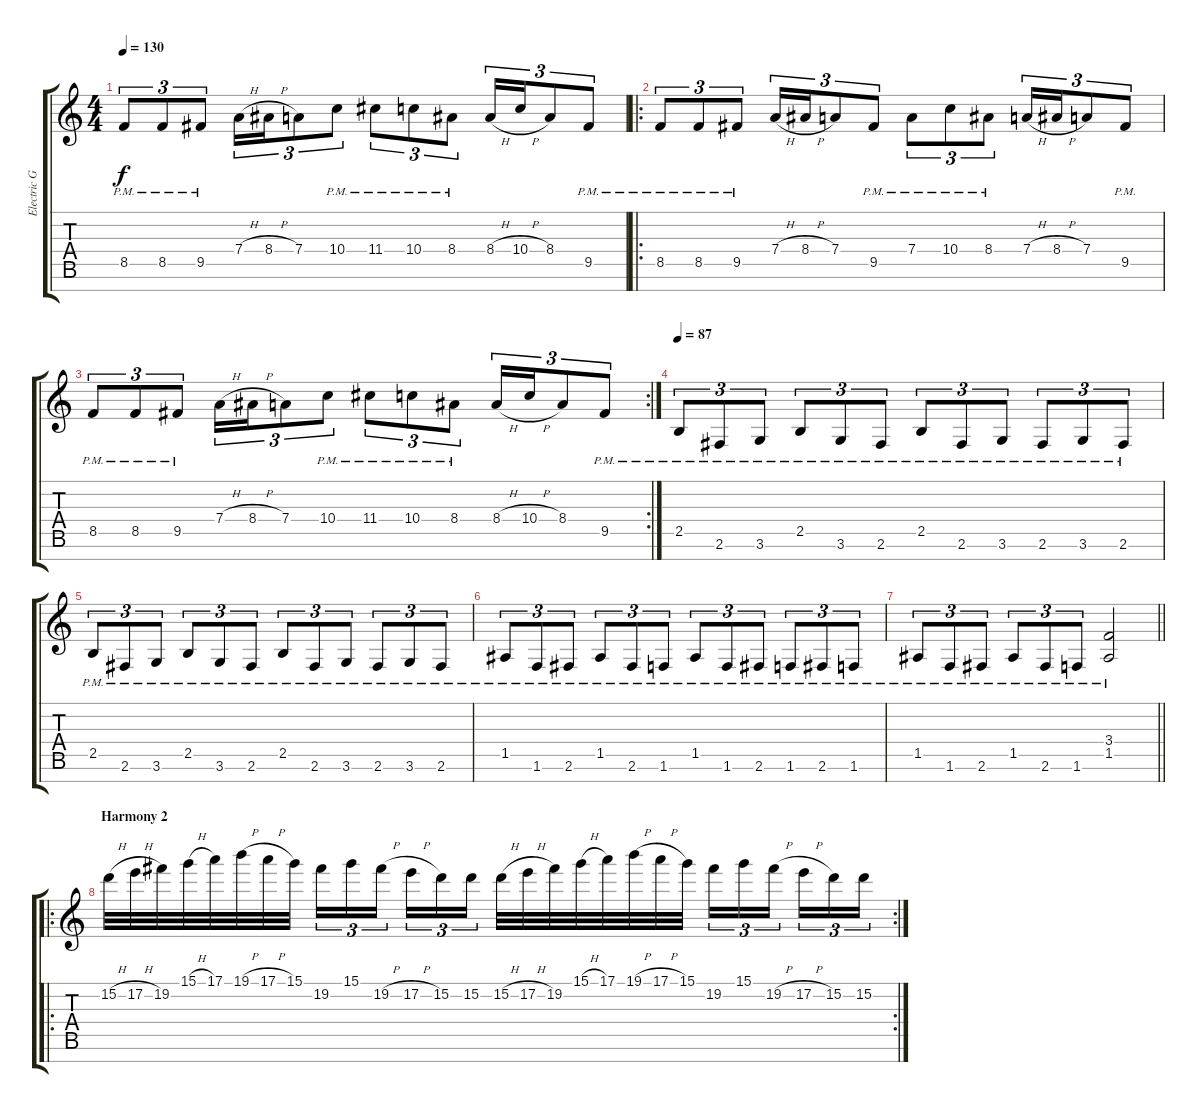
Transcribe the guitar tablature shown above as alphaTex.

\track ("Electric Guitar" "Electric G") {instrument distortionguitar}
\staff {score tabs}
\tuning (E4 B3 G3 D3 A2 E2 B1) {hide}
\ts (4 4)
\tempo 130
\clef g2
\ks c
8.5{pm}.8{tu (3 2) dy f} 8.5{pm}.8{tu (3 2)} 9.5{pm}.8{tu (3 2)} 7.4{h}.16{tu (3 2)} 8.4{h}.16{tu (3 2)} 7.4.8{tu (3 2)} 10.4{pm}.8{tu (3 2)} 11.4{pm}.8{tu (3 2)} 10.4{pm}.8{tu (3 2)} 8.4{pm}.8{tu (3 2)} 8.4{h}.16{tu (3 2)} 10.4{h}.16{tu (3 2)} 8.4.8{tu (3 2)} 9.5{pm}.8{tu (3 2)} |
\ro
8.5{pm}.8{tu (3 2)} 8.5{pm}.8{tu (3 2)} 9.5{pm}.8{tu (3 2)} 7.4{h}.16{tu (3 2)} 8.4{h}.16{tu (3 2)} 7.4.8{tu (3 2)} 9.5{pm}.8{tu (3 2)} 7.4{pm}.8{tu (3 2)} 10.4{pm}.8{tu (3 2)} 8.4{pm}.8{tu (3 2)} 7.4{h}.16{tu (3 2)} 8.4{h}.16{tu (3 2)} 7.4.8{tu (3 2)} 9.5{pm}.8{tu (3 2)} |
\rc 2
8.5{pm}.8{tu (3 2)} 8.5{pm}.8{tu (3 2)} 9.5{pm}.8{tu (3 2)} 7.4{h}.16{tu (3 2)} 8.4{h}.16{tu (3 2)} 7.4.8{tu (3 2)} 10.4{pm}.8{tu (3 2)} 11.4{pm}.8{tu (3 2)} 10.4{pm}.8{tu (3 2)} 8.4{pm}.8{tu (3 2)} 8.4{h}.16{tu (3 2)} 10.4{h}.16{tu (3 2)} 8.4.8{tu (3 2)} 9.5{pm}.8{tu (3 2)} |
\tempo 87
2.5{pm}.8{tu (3 2)} 2.6{pm}.8{tu (3 2)} 3.6{pm}.8{tu (3 2)} 2.5{pm}.8{tu (3 2)} 3.6{pm}.8{tu (3 2)} 2.6{pm}.8{tu (3 2)} 2.5{pm}.8{tu (3 2)} 2.6{pm}.8{tu (3 2)} 3.6{pm}.8{tu (3 2)} 2.6{pm}.8{tu (3 2)} 3.6{pm}.8{tu (3 2)} 2.6{pm}.8{tu (3 2)} |
2.5{pm}.8{tu (3 2)} 2.6{pm}.8{tu (3 2)} 3.6{pm}.8{tu (3 2)} 2.5{pm}.8{tu (3 2)} 3.6{pm}.8{tu (3 2)} 2.6{pm}.8{tu (3 2)} 2.5{pm}.8{tu (3 2)} 2.6{pm}.8{tu (3 2)} 3.6{pm}.8{tu (3 2)} 2.6{pm}.8{tu (3 2)} 3.6{pm}.8{tu (3 2)} 2.6{pm}.8{tu (3 2)} |
1.5{pm}.8{tu (3 2)} 1.6{pm}.8{tu (3 2)} 2.6{pm}.8{tu (3 2)} 1.5{pm}.8{tu (3 2)} 2.6{pm}.8{tu (3 2)} 1.6{pm}.8{tu (3 2)} 1.5{pm}.8{tu (3 2)} 1.6{pm}.8{tu (3 2)} 2.6{pm}.8{tu (3 2)} 1.6{pm}.8{tu (3 2)} 2.6{pm}.8{tu (3 2)} 1.6{pm}.8{tu (3 2)} |
\barLineRight lightlight
1.5{pm}.8{tu (3 2)} 1.6{pm}.8{tu (3 2)} 2.6{pm}.8{tu (3 2)} 1.5{pm}.8{tu (3 2)} 2.6{pm}.8{tu (3 2)} 1.6{pm}.8{tu (3 2)} (3.4 1.5{pm}).2 |
\ro
\rc 2
\section ("" "Harmony 2")
15.2{h}.32 17.2{h}.32 19.2.32 15.1{h}.32 17.1.32 19.1{h}.32 17.1{h}.32 15.1.32 19.2.16{tu (3 2)} 15.1.16{tu (3 2)} 19.2{h}.16{tu (3 2) beam splitsecondary} 17.2{h}.16{tu (3 2)} 15.2.16{tu (3 2)} 15.2.16{tu (3 2)} 15.2{h}.32 17.2{h}.32 19.2.32 15.1{h}.32 17.1.32 19.1{h}.32 17.1{h}.32 15.1.32 19.2.16{tu (3 2)} 15.1.16{tu (3 2)} 19.2{h}.16{tu (3 2) beam splitsecondary} 17.2{h}.16{tu (3 2)} 15.2.16{tu (3 2)} 15.2.16{tu (3 2)}
